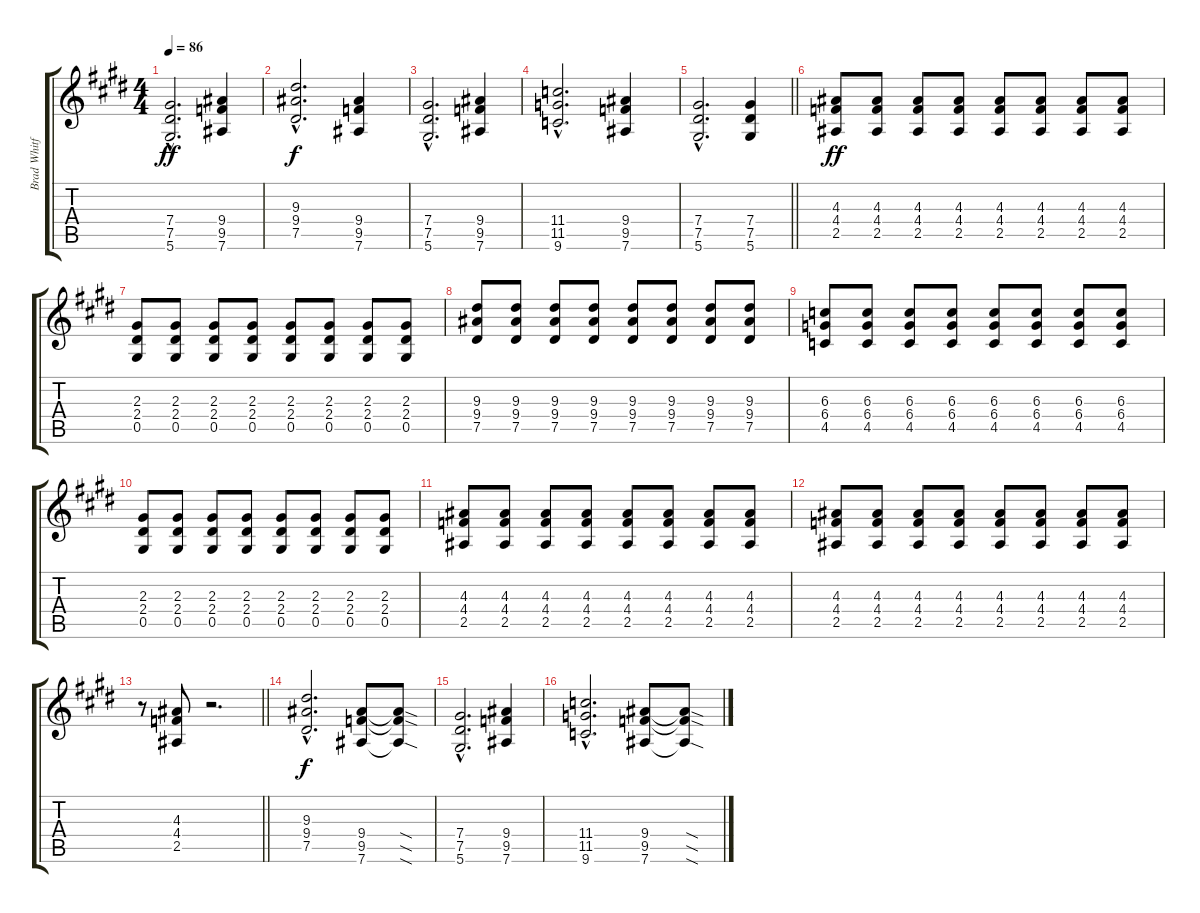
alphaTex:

\track ("Brad Whitford" "Brad Whitf") {instrument overdrivenguitar}
\staff {score tabs}
\tuning (Eb4 Bb3 Gb3 Db3 Ab2 Eb2) {hide}
\ts (4 4)
\tempo 86
\clef g2
\ks c#minor
(7.4{hac} 7.5{hac} 5.6{hac}).2{d dy ff} (9.4 9.5 7.6).4 |
\ks e
(9.3{hac} 9.4{hac} 7.5{hac}).2{d dy f} (9.4 9.5 7.6).4 |
\ks c#minor
(7.4{hac} 7.5{hac} 5.6{hac}).2{d} (9.4 9.5 7.6).4 |
(11.4{hac} 11.5{hac} 9.6{hac}).2{d} (9.4 9.5 7.6).4 |
\barLineRight lightlight
(7.4{hac} 7.5{hac} 5.6{hac}).2{d} (7.4 7.5 5.6).4 |
\ks e
(4.3 4.4 2.5).8{dy ff} (4.3 4.4 2.5).8 (4.3 4.4 2.5).8 (4.3 4.4 2.5).8 (4.3 4.4 2.5).8 (4.3 4.4 2.5).8 (4.3 4.4 2.5).8 (4.3 4.4 2.5).8 |
\ks c#minor
(2.3 2.4 0.5).8 (2.3 2.4 0.5).8 (2.3 2.4 0.5).8 (2.3 2.4 0.5).8 (2.3 2.4 0.5).8 (2.3 2.4 0.5).8 (2.3 2.4 0.5).8 (2.3 2.4 0.5).8 |
(9.3 9.4 7.5).8 (9.3 9.4 7.5).8 (9.3 9.4 7.5).8 (9.3 9.4 7.5).8 (9.3 9.4 7.5).8 (9.3 9.4 7.5).8 (9.3 9.4 7.5).8 (9.3 9.4 7.5).8 |
(6.3 6.4 4.5).8 (6.3 6.4 4.5).8 (6.3 6.4 4.5).8 (6.3 6.4 4.5).8 (6.3 6.4 4.5).8 (6.3 6.4 4.5).8 (6.3 6.4 4.5).8 (6.3 6.4 4.5).8 |
\ks e
(2.3 2.4 0.5).8 (2.3 2.4 0.5).8 (2.3 2.4 0.5).8 (2.3 2.4 0.5).8 (2.3 2.4 0.5).8 (2.3 2.4 0.5).8 (2.3 2.4 0.5).8 (2.3 2.4 0.5).8 |
\ks c#minor
(4.3 4.4 2.5).8 (4.3 4.4 2.5).8 (4.3 4.4 2.5).8 (4.3 4.4 2.5).8 (4.3 4.4 2.5).8 (4.3 4.4 2.5).8 (4.3 4.4 2.5).8 (4.3 4.4 2.5).8 |
(4.3 4.4 2.5).8 (4.3 4.4 2.5).8 (4.3 4.4 2.5).8 (4.3 4.4 2.5).8 (4.3 4.4 2.5).8 (4.3 4.4 2.5).8 (4.3 4.4 2.5).8 (4.3 4.4 2.5).8 |
\barLineRight lightlight
r.8 (4.3 4.4 2.5).8 r.2{d} |
\ks e
(9.3{hac} 9.4{hac} 7.5{hac}).2{d dy f} (9.4 9.5 7.6).8 (9.4{sod t} 9.5{sod t} 7.6{sod t}).8 |
\ks c#minor
(7.4{hac} 7.5{hac} 5.6{hac}).2{d} (9.4 9.5 7.6).4 |
(11.4{hac} 11.5{hac} 9.6{hac}).2{d} (9.4 9.5 7.6).8 (9.4{sod t} 9.5{sod t} 7.6{sod t}).8
